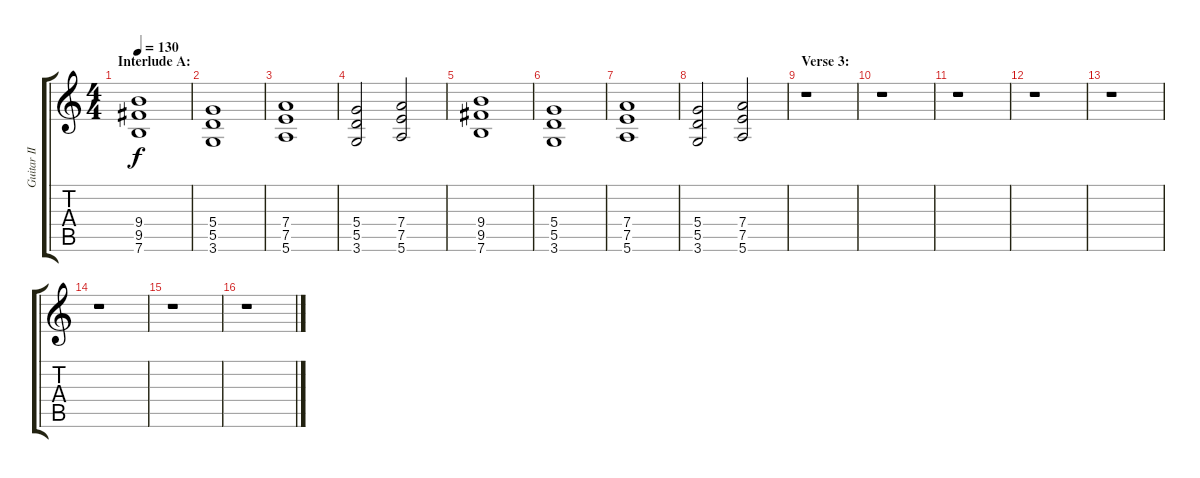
\track ("Guitar II" "Guitar II") {instrument distortionguitar}
\staff {score tabs}
\tuning (E4 B3 G3 D3 A2 E2) {hide}
\ts (4 4)
\section ("" "Interlude A:")
\tempo 130
\clef g2
\ks c
(9.4 9.5 7.6).1{dy f} |
(5.4 5.5 3.6).1 |
(7.4 7.5 5.6).1 |
(5.4 5.5 3.6).2 (7.4 7.5 5.6).2 |
(9.4 9.5 7.6).1 |
(5.4 5.5 3.6).1 |
(7.4 7.5 5.6).1 |
(5.4 5.5 3.6).2 (7.4 7.5 5.6).2 |
\section ("" "Verse 3:")
r.1 |
r.1 |
r.1 |
r.1 |
r.1 |
r.1 |
r.1 |
r.1
